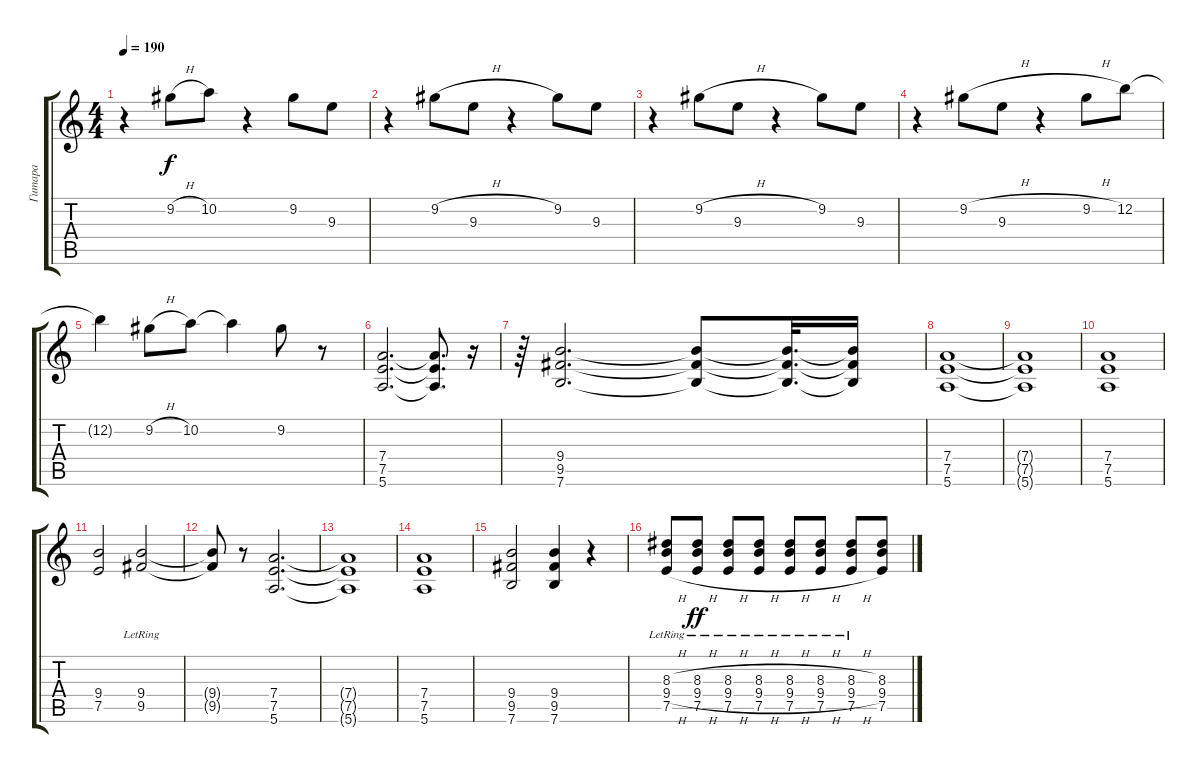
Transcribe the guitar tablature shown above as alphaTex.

\track ("Гитара" "Гитара") {instrument acousticguitarsteel}
\staff {score tabs}
\tuning (E4 B3 G3 D3 A2 E2) {hide}
\ts (4 4)
\tempo 190
\clef g2
\ks c
r.4{dy f} 9.2{h}.8 10.2.8 r.4 9.2.8 9.3.8 |
r.4 9.2{h}.8 9.3.8 r.4 9.2.8 9.3.8 |
r.4 9.2{h}.8 9.3.8 r.4 9.2.8 9.3.8 |
r.4 9.2{h}.8 9.3.8 r.4 9.2{h}.8 12.2.8 |
12.2{t}.4 9.2{h}.8 10.2.8 10.2{t}.4 9.2.8 r.8 |
(7.4 7.5 5.6).2{d} (7.4{t} 7.5{t} 5.6{t}).8{d} r.16 |
r.64 (9.4 9.5 7.6).2{d} (9.4{t} 9.5{t} 7.6{t}).8 (9.4{t} 9.5{t} 7.6{t}).32{d} (9.4{t} 9.5{t} 7.6{t}).16 |
(7.4 7.5 5.6).1 |
(7.4{t} 7.5{t} 5.6{t}).1 |
(7.4 7.5 5.6).1 |
(9.4 7.5).2 (9.4{lr} 9.5{lr}).2 |
(9.4{t} 9.5{t}).8 r.8 (7.4 7.5 5.6).2{d} |
(7.4{t} 7.5{t} 5.6{t}).1 |
(7.4 7.5 5.6).1 |
(9.4 9.5 7.6).2 (9.4 9.5 7.6).4 r.4 |
(8.3{h lr} 9.4{h lr} 7.5{h lr}).8 (8.3{h lr} 9.4{h lr} 7.5{h lr}).8{dy ff} (8.3{h lr} 9.4{h lr} 7.5{h lr}).8 (8.3{h lr} 9.4{h lr} 7.5{h lr}).8 (8.3{h lr} 9.4{h lr} 7.5{h lr}).8 (8.3{h lr} 9.4{h lr} 7.5{h lr}).8 (8.3{h lr} 9.4{h lr} 7.5{h lr}).8 (8.3 9.4 7.5).8
